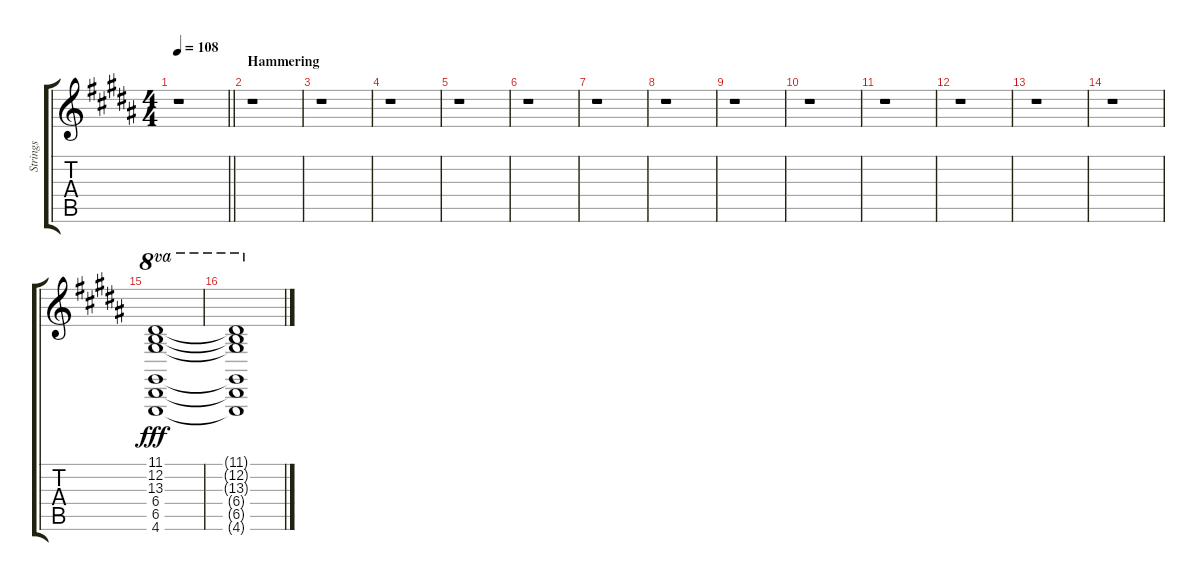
\track ("Strings" "Strings") {instrument stringensemble1}
\staff {score tabs}
\tuning (E4 B3 G3 D3 A2 E2) {hide}
\ts (4 4)
\tempo 108
\clef g2
\barLineRight lightlight
\ks g#minor
r.1{dy f} |
\section ("" "Hammering")
r.1 |
r.1 |
r.1 |
r.1 |
r.1 |
r.1 |
r.1 |
r.1 |
r.1 |
r.1 |
r.1 |
r.1 |
r.1{volume 0} |
(11.1 12.2 13.3 6.4 6.5 4.6).1{ot 8va dy fff volume 4} |
(11.1{t} 12.2{t} 13.3{t} 6.4{t} 6.5{t} 4.6{t}).1{ot 8va}
